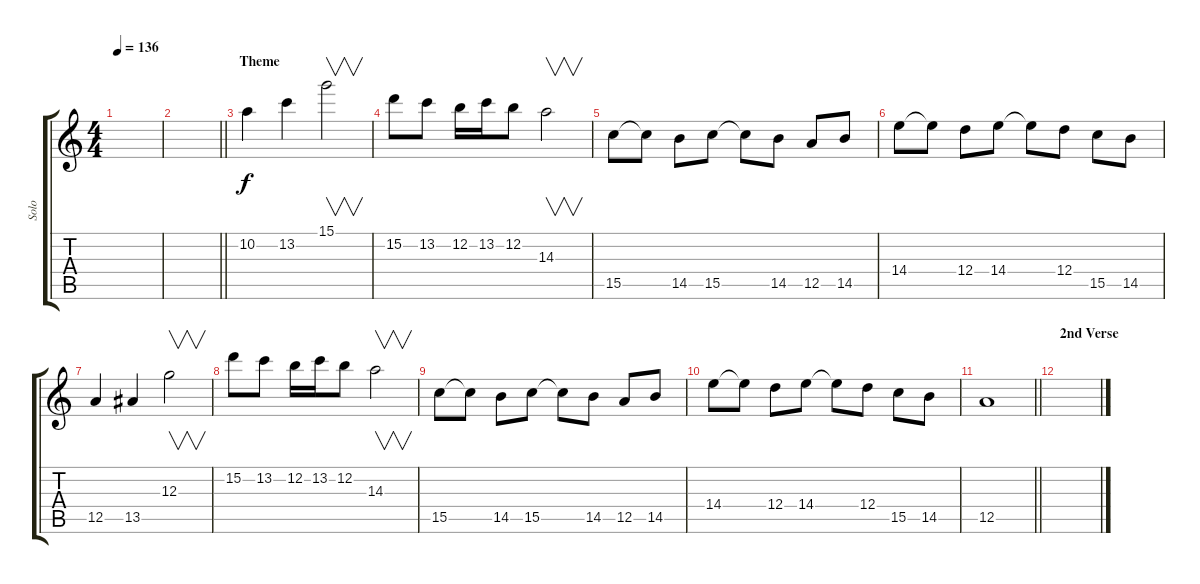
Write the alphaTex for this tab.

\track ("Solo" "Solo") {instrument overdrivenguitar}
\staff {score tabs}
\tuning (E4 B3 G3 D3 A2 E2) {hide}
\ts (4 4)
\tempo 136
\clef g2
\ks c
|
\barLineRight lightlight
|
\section ("" "Theme")
10.2.4 13.2.4 15.1.2{v} |
15.2.8 13.2.8 12.2.16 13.2.16 12.2.8 14.3.2{v} |
15.5.8 15.5{t}.8 14.5.8 15.5.8 15.5{t}.8 14.5.8 12.5.8 14.5.8 |
14.4.8 14.4{t}.8 12.4.8 14.4.8 14.4{t}.8 12.4.8 15.5.8 14.5.8 |
12.5.4 13.5.4 12.3.2{v} |
15.2.8 13.2.8 12.2.16 13.2.16 12.2.8 14.3.2{v} |
15.5.8 15.5{t}.8 14.5.8 15.5.8 15.5{t}.8 14.5.8 12.5.8 14.5.8 |
14.4.8 14.4{t}.8 12.4.8 14.4.8 14.4{t}.8 12.4.8 15.5.8 14.5.8 |
\barLineRight lightlight
12.5.1 |
\section ("" "2nd Verse")
